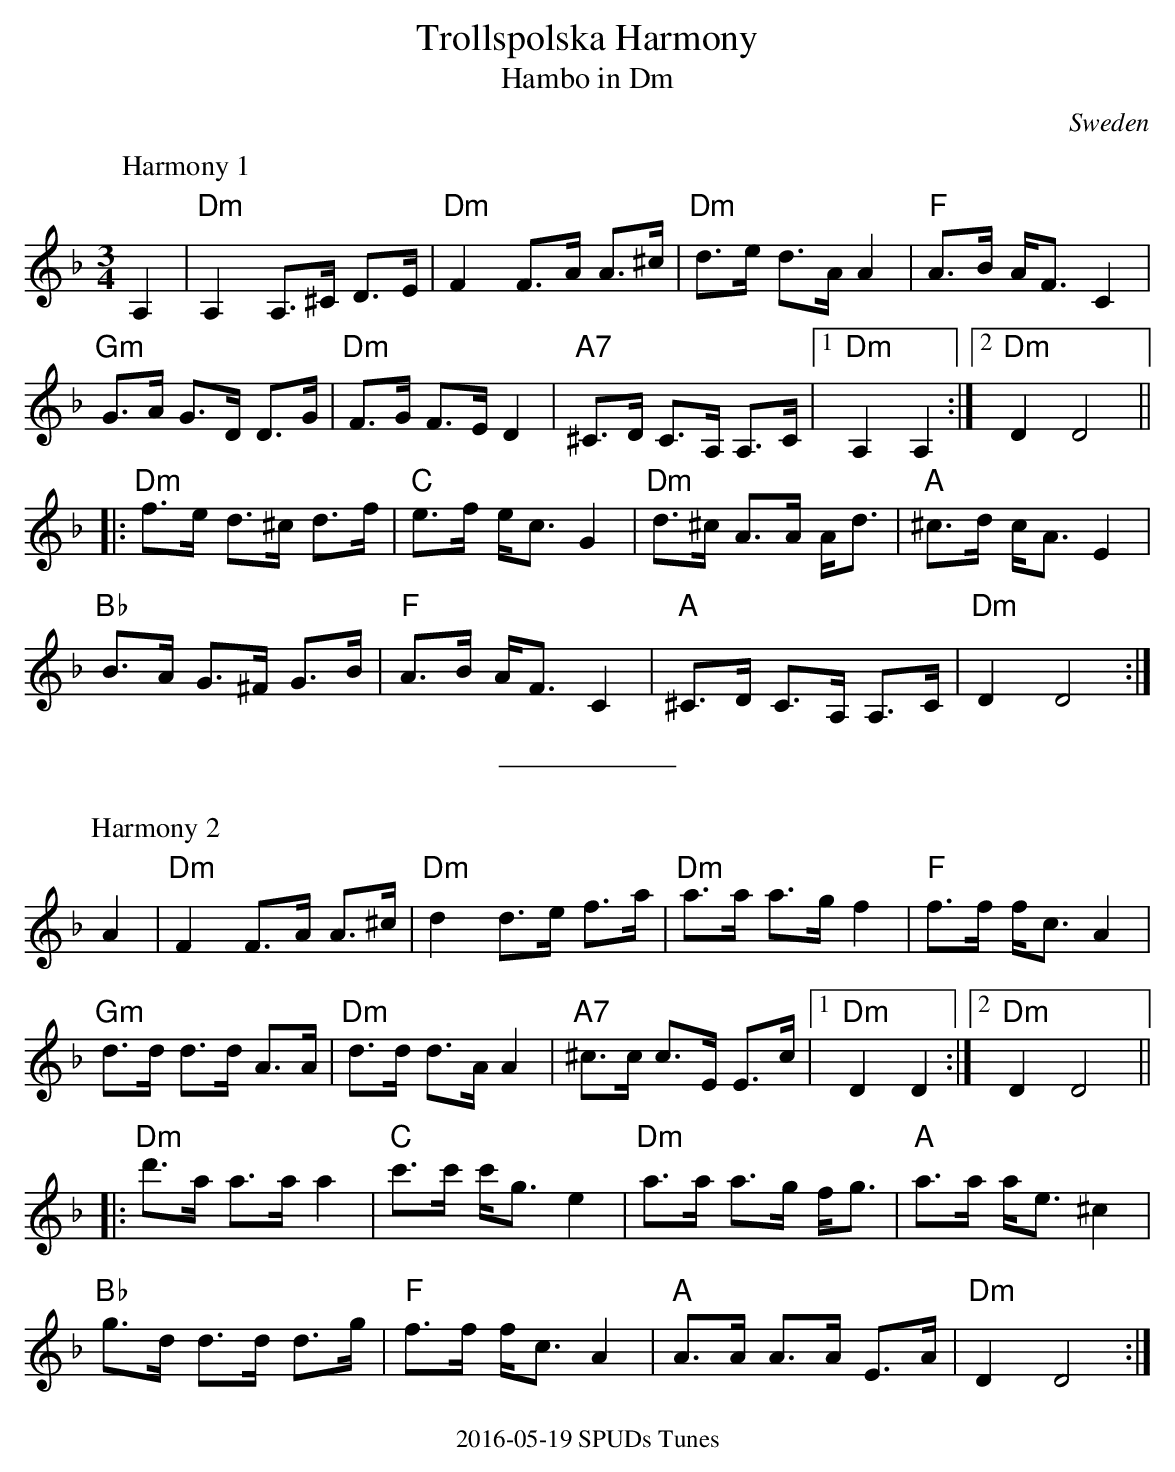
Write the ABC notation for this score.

X:1
T:Trollspolska Harmony
T:Hambo in Dm
O:Sweden
M:3/4
L:1/8
K:Dm
P:Harmony 1
A,2|"Dm"A,2 A,>^C D>E|"Dm"F2 F>A A>^c|"Dm"d>e d>A A2|"F"A>B A<FC2|
"Gm"G>A G>D D>G|"Dm" F>G F>E D2|"A7" ^C>D C>A, A,>C|1"Dm"A,2A,2 :|2"Dm"D2 D4||
|:"Dm"f>e d>^c d>f|"C"e>f e<c G2|"Dm"d>^c A>A A<d| "A"^c>d c<A E2|
"Bb"B>A G>^F G>B|"F" A>B A<F C2|"A" ^C>D C>A, A,>C|"Dm"D2 D4:|
%%sep <1>
P:Harmony 2
A2|"Dm"F2 F>A A>^c|"Dm"d2 d>e f>a|"Dm"a>a a>g f2|"F"f>f f<cA2|
"Gm"d>d d>d A>A|"Dm" d>d d>A A2|"A7" ^c>c c>E E>c|1"Dm"D2D2 :|2"Dm"D2 D4||
|:"Dm"d'>a a>a a2|"C"c'>c' c'<g e2|"Dm"a>a a>g f<g| "A"a>a a<e ^c2|
"Bb"g>d d>d d>g|"F" f>f f<c A2|"A" A>A A>A E>A|"Dm"D2 D4:|
